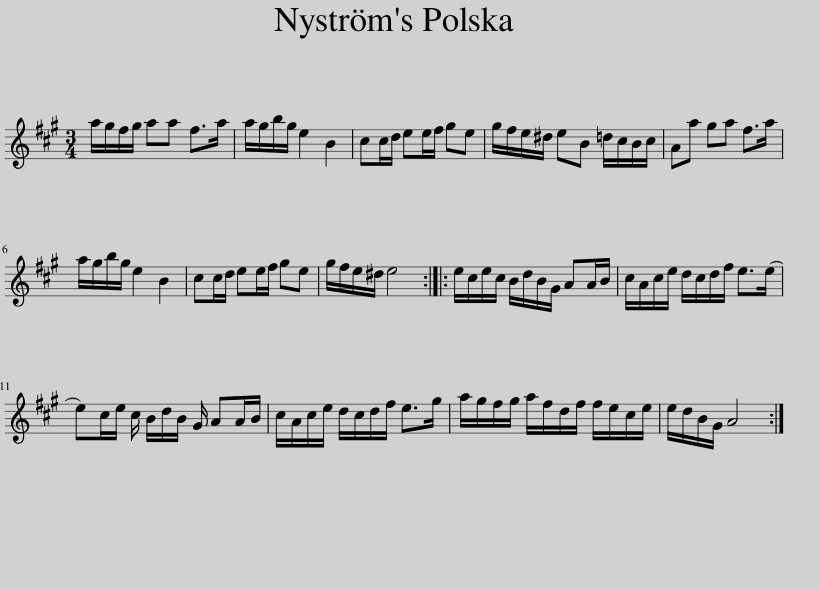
X:1
L:1/8
M:3/4
I:linebreak $
K:A
V:1 treble
V:1
 a/g/f/g/ aa f>a | a/g/b/g/ e2 B2 | cc/d/ ee/f/ ge | g/f/e/^d/ eB =d/c/B/c/ | Aa ga f>a |$ %5
 a/g/b/g/ e2 B2 | cc/d/ ee/f/ ge | g/f/e/^d/ e4 :: e/c/e/c/ B/d/B/G/ AA/B/ | c/A/c/e/ d/c/d/f/ e>(e |$ %10
 e)c/e/ c/ B/d/B/ G/ AA/B/ | c/A/c/e/ d/c/d/f/ e>g | a/g/f/g/ a/f/d/f/ f/e/c/e/ | e/d/B/G/ A4 :| %14
